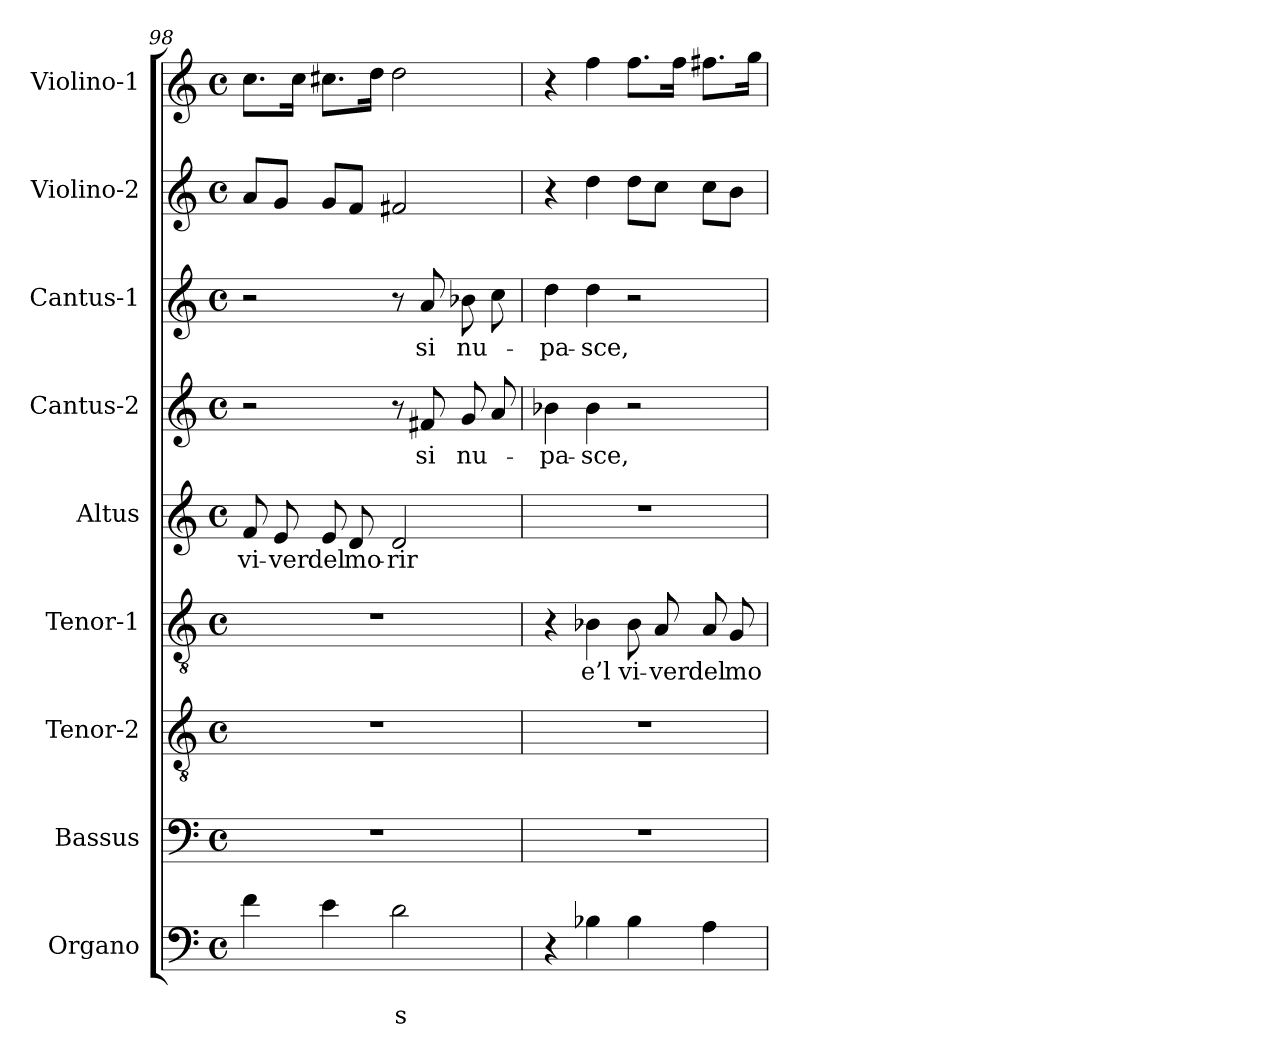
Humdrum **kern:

**kern	**text	**text	**kern	**kern	**kern	**text	**kern	**text	**kern	**text	**kern	**text	**kern	**kern
*part9	*part9	*part9	*part8	*part7	*part6	*part6	*part5	*part5	*part4	*part4	*part3	*part3	*part2	*part1
*staff9	*staff9	*staff9	*staff8	*staff7	*staff6	*staff6	*staff5	*staff5	*staff4	*staff4	*staff3	*staff3	*staff2	*staff1
*I"Organo	*	*	*I"Bassus	*I"Tenor-2	*I"Tenor-1	*	*I"Altus	*	*I"Cantus-2	*	*I"Cantus-1	*	*I"Violino-2	*I"Violino-1
*I'Og	*	*	*I'B	*I'T2	*I'T1	*	*I'A	*	*I'C2	*	*I'C1	*	*I'V2	*I'V1
*clefF4	*	*	*clefF4	*clefGv2	*clefGv2	*	*clefG2	*	*clefG2	*	*clefG2	*	*clefG2	*clefG2
*k[]	*	*	*k[]	*k[]	*k[]	*	*k[]	*	*k[]	*	*k[]	*	*k[]	*k[]
*C:	*	*	*C:	*C:	*C:	*	*C:	*	*C:	*	*C:	*	*C:	*C:
*M4/4	*	*	*M4/4	*M4/4	*M4/4	*	*M4/4	*	*M4/4	*	*M4/4	*	*M4/4	*M4/4
*met(c)	*	*	*met(c)	*met(c)	*met(c)	*	*met(c)	*	*met(c)	*	*met(c)	*	*met(c)	*met(c)
=98	=98	=98	=98	=98	=98	=98	=98	=98	=98	=98	=98	=98	=98	=98
!	!	!	!	!	!	!	!	!LO:LY:b	!	!	!	!	!	!
4f\	.	.	1r	1r	1r	.	8f/	vi-	2r	.	2r	.	8a/L	8.cc\L
!	!	!	!	!	!	!	!	!LO:LY:b	!	!	!	!	!	!
.	.	.	.	.	.	.	8e/	-ver	.	.	.	.	8g/J	.
.	.	.	.	.	.	.	.	.	.	.	.	.	.	16cc\Jk
!	!	!	!	!	!	!	!	!LO:LY:b	!	!	!	!	!	!
4e\	.	.	.	.	.	.	8e/	del	.	.	.	.	8g/L	8.cc#X\L
!	!	!	!	!	!	!	!	!LO:LY:b	!	!	!	!	!	!
.	.	.	.	.	.	.	8d/	mo-	.	.	.	.	8f/J	.
.	.	.	.	.	.	.	.	.	.	.	.	.	.	16dd\Jk
!	!	!LO:LY:b	!	!	!	!	!	!	!	!	!	!	!	!
!	!	!	!	!	!	!	!	!LO:LY:b	!	!	!	!	!	!
2d\	.	s	.	.	.	.	2d/	-rir	8r	.	8r	.	2f#X/	2dd\
!	!	!	!	!	!	!	!	!	!	!LO:LY:b	!	!	!	!
!	!	!	!	!	!	!	!	!	!	!	!	!LO:LY:b	!	!
.	.	.	.	.	.	.	.	.	8f#X/	si	8a/	si	.	.
!	!	!	!	!	!	!	!	!	!	!LO:LY:b	!	!	!	!
!	!	!	!	!	!	!	!	!	!	!	!	!LO:LY:b	!	!
.	.	.	.	.	.	.	.	.	8g/	nu-	8b-X\	nu-	.	.
.	.	.	.	.	.	.	.	.	8a/	.	8cc\	.	.	.
=99	=99	=99	=99	=99	=99	=99	=99	=99	=99	=99	=99	=99	=99	=99
!	!	!	!	!	!	!	!	!	!	!LO:LY:b	!	!	!	!
!	!	!	!	!	!	!	!	!	!	!	!	!LO:LY:b	!	!
4r	.	.	1r	1r	4r	.	1r	.	4b-X\	-pa-	4dd\	-pa-	4r	4r
!	!	!	!	!	!	!LO:LY:b	!	!	!	!	!	!	!	!
!	!	!	!	!	!	!	!	!	!	!LO:LY:b	!	!	!	!
!	!	!	!	!	!	!	!	!	!	!	!	!LO:LY:b	!	!
4B-X\	.	.	.	.	4B-X\	e’l	.	.	4b-\	-sce,	4dd\	-sce,	4dd\	4ff\
!	!	!	!	!	!	!LO:LY:b	!	!	!	!	!	!	!	!
4B-\	.	.	.	.	8B-\	vi-	.	.	2r	.	2r	.	8dd\L	8.ff\L
!	!	!	!	!	!	!LO:LY:b	!	!	!	!	!	!	!	!
.	.	.	.	.	8A/	-ver	.	.	.	.	.	.	8cc\J	.
.	.	.	.	.	.	.	.	.	.	.	.	.	.	16ff\Jk
!	!	!	!	!	!	!LO:LY:b	!	!	!	!	!	!	!	!
4A\	.	.	.	.	8A/	del	.	.	.	.	.	.	8cc\L	8.ff#X\L
!	!	!	!	!	!	!LO:LY:b	!	!	!	!	!	!	!	!
.	.	.	.	.	8G/	mo-	.	.	.	.	.	.	8b\J	.
.	.	.	.	.	.	.	.	.	.	.	.	.	.	16gg\Jk
=	=	=	=	=	=	=	=	=	=	=	=	=	=	=
*-	*-	*-	*-	*-	*-	*-	*-	*-	*-	*-	*-	*-	*-	*-
